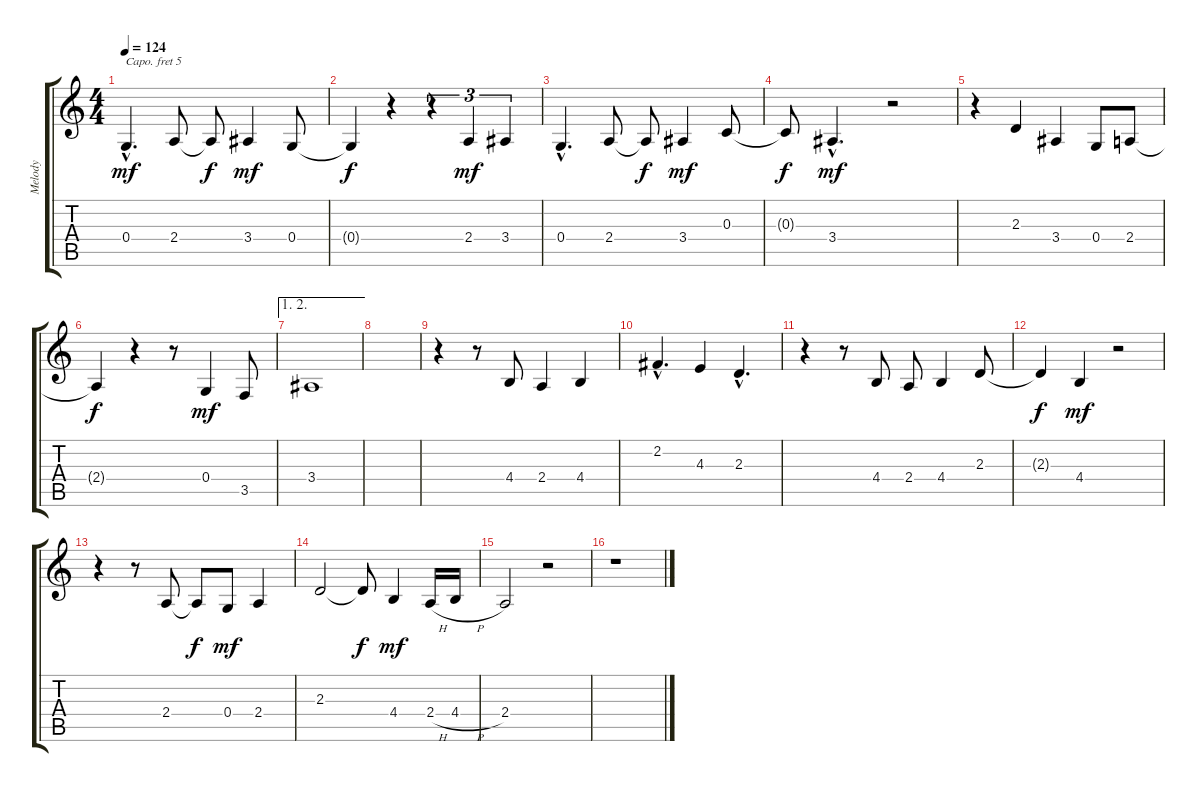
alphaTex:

\track ("Melody" "Melody") {instrument choiraahs}
\staff {score tabs}
\capo 5
\tuning (E4 B3 G3 D3 A2 E2) {hide}
\ts (4 4)
\tempo 124
\clef g2
\ks c
0.4{hac}.4{d dy mf} 2.4.8 2.4{t}.8{dy f} 3.4.4{dy mf} 0.4.8 |
0.4{t}.4{dy f} r.4 r.4{tu (3 2)} 2.4.4{tu (3 2) dy mf} 3.4.4{tu (3 2)} |
0.4{hac}.4{d} 2.4.8 2.4{t}.8{dy f} 3.4.4{dy mf} 0.3.8 |
0.3{t}.8{dy f} 3.4{hac}.4{d dy mf} r.2 |
r.4 2.3.4 3.4.4 0.4.8 2.4.8 |
2.4{t}.4{dy f} r.4 r.8 0.4.4{dy mf} 3.5.8 |
\ae (1 2)
3.4.1 |
|
r.4 r.8 4.4.8 2.4.4 4.4.4 |
2.2{hac}.4{d} 4.3.4 2.3{hac}.4{d} |
r.4 r.8 4.4.8 2.4.8 4.4.4 2.3.8 |
2.3{t}.4{dy f} 4.4.4{dy mf} r.2 |
r.4 r.8 2.4.8 2.4{t}.8{dy f} 0.4.8{dy mf} 2.4.4 |
2.3.2 2.3{t}.8{dy f} 4.4.4{dy mf} 2.4{h}.16 4.4{h}.16 |
2.4.2 r.2 |
r.1
